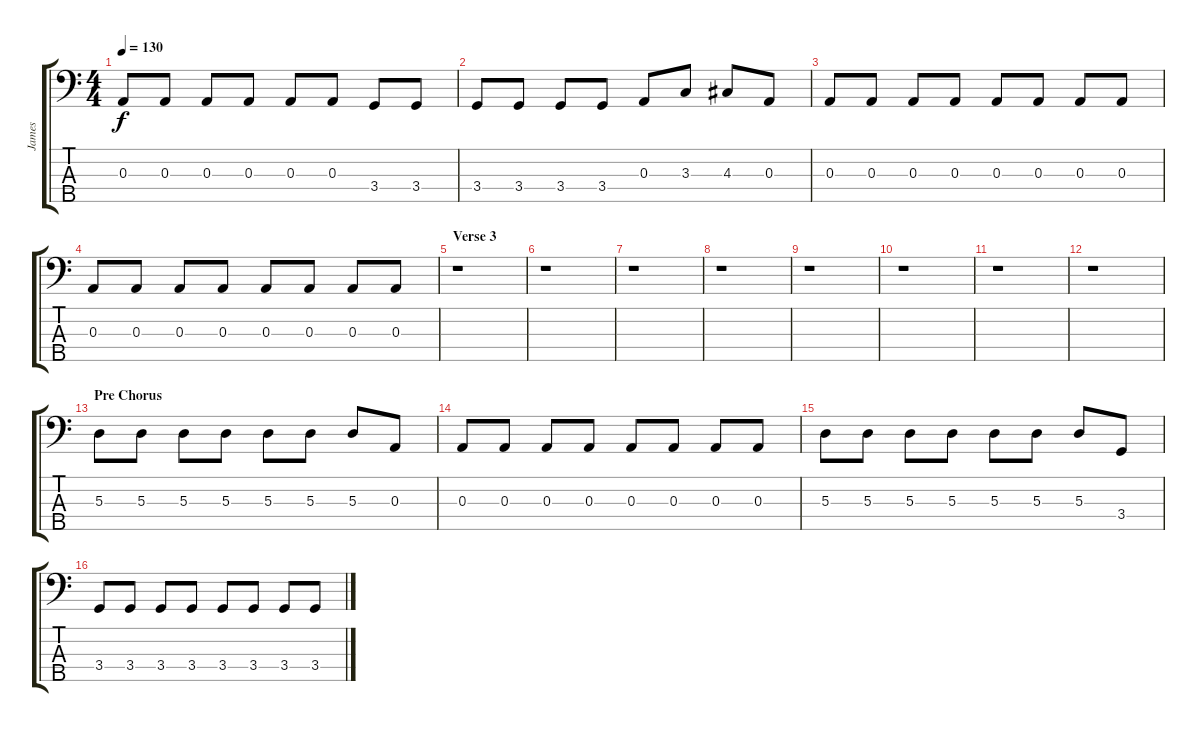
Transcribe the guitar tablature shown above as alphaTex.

\track ("James" "James") {instrument electricbassfinger}
\staff {score tabs}
\tuning (G2 D2 A1 E1 B0) {hide}
\ts (4 4)
\tempo 130
\clef f4
\ks c
0.3.8{dy f} 0.3.8 0.3.8 0.3.8 0.3.8 0.3.8 3.4.8 3.4.8 |
3.4.8 3.4.8 3.4.8 3.4.8 0.3.8 3.3.8 4.3.8 0.3.8 |
0.3.8 0.3.8 0.3.8 0.3.8 0.3.8 0.3.8 0.3.8 0.3.8 |
0.3.8 0.3.8 0.3.8 0.3.8 0.3.8 0.3.8 0.3.8 0.3.8 |
\section ("" "Verse 3")
r.1 |
r.1 |
r.1 |
r.1 |
r.1 |
r.1 |
r.1 |
r.1 |
\section ("" "Pre Chorus")
5.3.8 5.3.8 5.3.8 5.3.8 5.3.8 5.3.8 5.3.8 0.3.8 |
0.3.8 0.3.8 0.3.8 0.3.8 0.3.8 0.3.8 0.3.8 0.3.8 |
5.3.8 5.3.8 5.3.8 5.3.8 5.3.8 5.3.8 5.3.8 3.4.8 |
3.4.8 3.4.8 3.4.8 3.4.8 3.4.8 3.4.8 3.4.8 3.4.8
